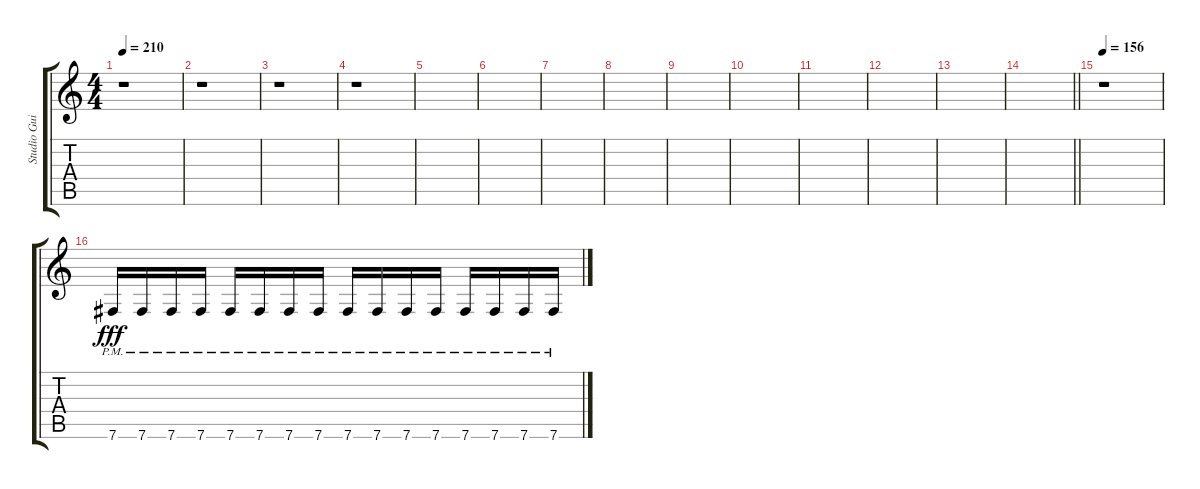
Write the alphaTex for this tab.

\track ("Studio Guitar 2" "Studio Gui") {instrument distortionguitar}
\staff {score tabs}
\tuning (Db4 Ab3 E3 B2 Gb2 B1) {hide}
\ts (4 4)
\tempo 210
\clef g2
\ks c
r.1{dy f} |
r.1 |
r.1 |
r.1 |
|
|
|
|
|
|
|
|
|
\barLineRight lightlight
|
\section ("" "")
\tempo 156
r.1 |
7.6{pm}.16{dy fff} 7.6{pm}.16 7.6{pm}.16 7.6{pm}.16 7.6{pm}.16 7.6{pm}.16 7.6{pm}.16 7.6{pm}.16 7.6{pm}.16 7.6{pm}.16 7.6{pm}.16 7.6{pm}.16 7.6{pm}.16 7.6{pm}.16 7.6{pm}.16 7.6{pm}.16
